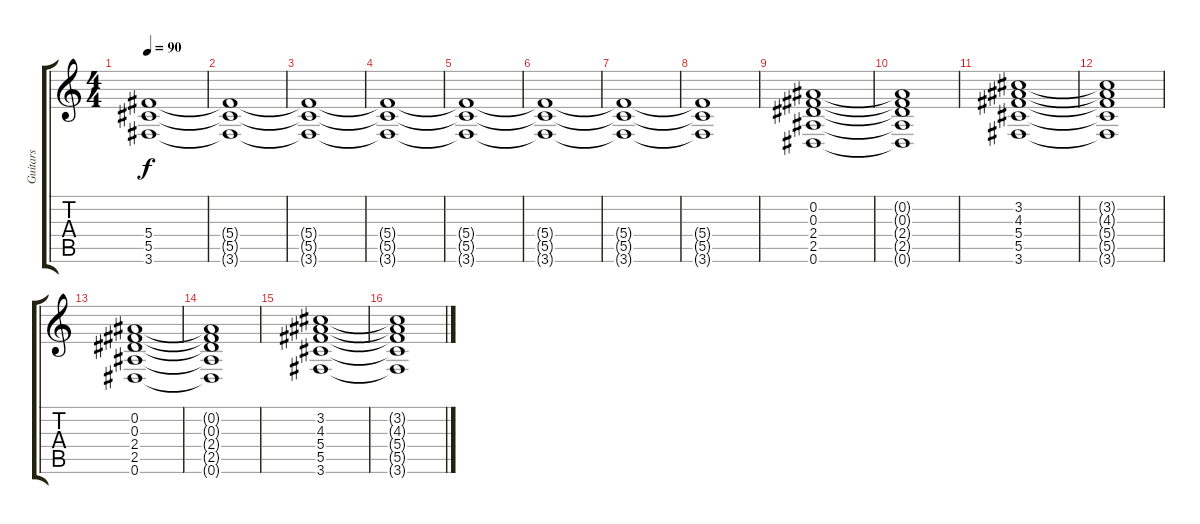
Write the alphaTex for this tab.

\track ("Guitars" "Guitars") {instrument distortionguitar}
\staff {score tabs}
\tuning (Eb4 Bb3 Gb3 Db3 Ab2 Eb2) {hide}
\ts (4 4)
\tempo 90
\clef g2
\ks c
(5.4 5.5 3.6).1{dy f} |
(5.4{t} 5.5{t} 3.6{t}).1 |
(5.4{t} 5.5{t} 3.6{t}).1 |
(5.4{t} 5.5{t} 3.6{t}).1 |
(5.4{t} 5.5{t} 3.6{t}).1 |
(5.4{t} 5.5{t} 3.6{t}).1 |
(5.4{t} 5.5{t} 3.6{t}).1 |
(5.4{t} 5.5{t} 3.6{t}).1 |
(0.2 0.3 2.4 2.5 0.6).1{volume 9} |
(0.2{t} 0.3{t} 2.4{t} 2.5{t} 0.6{t}).1 |
(3.2 4.3 5.4 5.5 3.6).1 |
(3.2{t} 4.3{t} 5.4{t} 5.5{t} 3.6{t}).1 |
(0.2 0.3 2.4 2.5 0.6).1 |
(0.2{t} 0.3{t} 2.4{t} 2.5{t} 0.6{t}).1 |
(3.2 4.3 5.4 5.5 3.6).1 |
(3.2{t} 4.3{t} 5.4{t} 5.5{t} 3.6{t}).1
